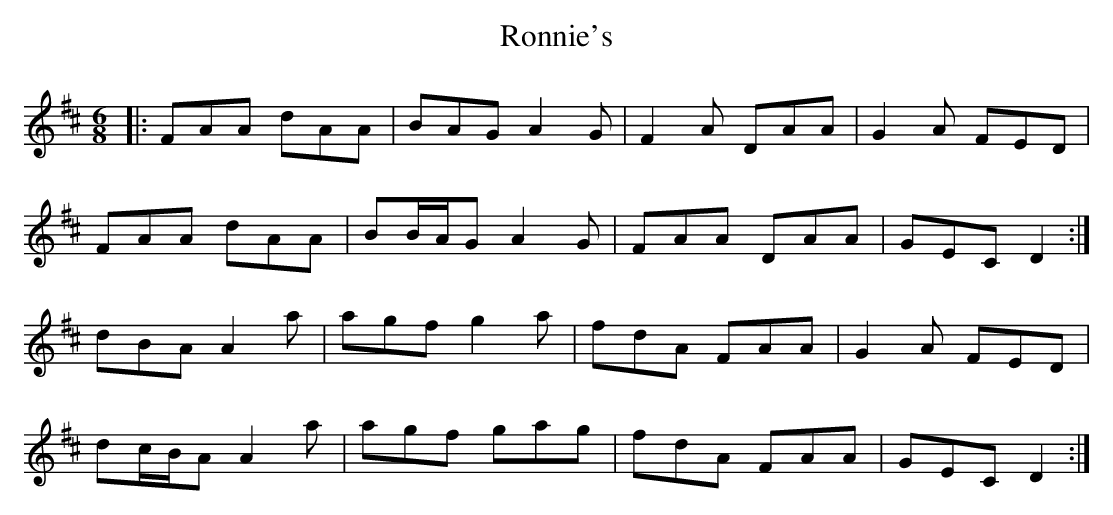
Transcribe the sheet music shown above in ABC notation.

X:1
T: Ronnie's
M: 6/8
L: 1/8
K: Dmaj
|:FAA dAA|BAG A2 G|F2 A DAA|G2 A FED|
FAA dAA|BB/A/G A2 G|FAA DAA|GEC D2:|
dBA A2 a|agf g2 a|fdA FAA|G2 A FED|
dc/B/A A2 a|agf gag|fdA FAA|GEC D2:|
